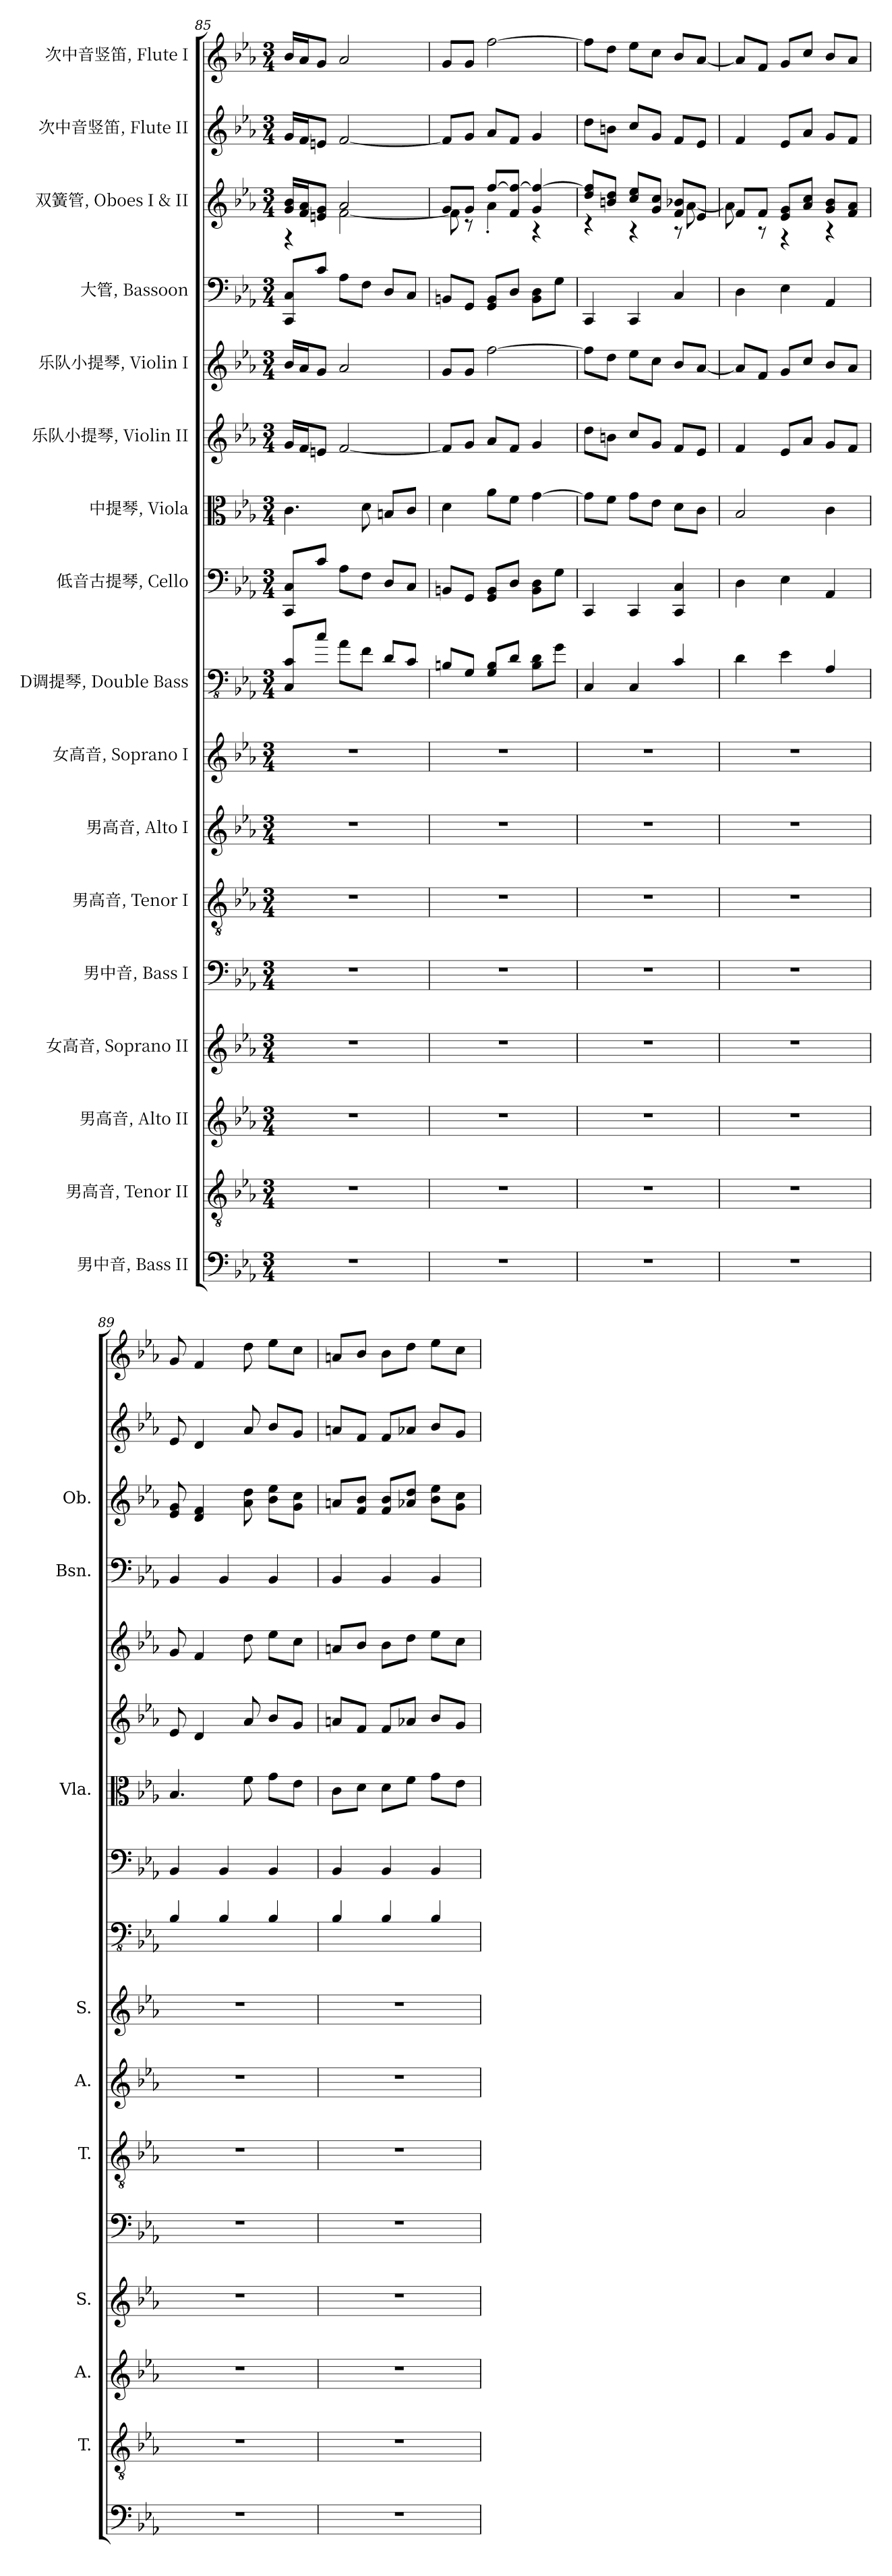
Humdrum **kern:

**kern	**kern	**kern	**kern	**kern	**kern	**kern	**kern	**kern	**kern	**kern	**kern	**kern	**kern	**kern	**kern	**kern
*part17	*part16	*part15	*part14	*part13	*part12	*part11	*part10	*part9	*part8	*part7	*part6	*part5	*part4	*part3	*part2	*part1
*staff17	*staff16	*staff15	*staff14	*staff13	*staff12	*staff11	*staff10	*staff9	*staff8	*staff7	*staff6	*staff5	*staff4	*staff3	*staff2	*staff1
*I"男中音, Bass II	*I"男高音, Tenor II	*I"男高音, Alto II	*I"女高音, Soprano II	*I"男中音, Bass I	*I"男高音, Tenor I	*I"男高音, Alto I	*I"女高音, Soprano I	*I"D调提琴, Double Bass	*I"低音古提琴, Cello	*I"中提琴, Viola	*I"乐队小提琴, Violin II	*I"乐队小提琴, Violin I	*I"大管, Bassoon	*I"双簧管, Oboes I &amp; II	*I"次中音竖笛, Flute II	*I"次中音竖笛, Flute I
*	*I'T.	*I'A.	*I'S.	*	*I'T.	*I'A.	*I'S.	*	*	*I'Vla.	*	*	*I'Bsn.	*I'Ob.	*	*
!!LO:PB:g=z
*clefF4	*clefGv2	*clefG2	*clefG2	*clefF4	*clefGv2	*clefG2	*clefG2	*clefFv4	*clefF4	*clefC3	*clefG2	*clefG2	*clefF4	*clefG2	*clefG2	*clefG2
*	*	*	*	*	*	*	*	*ITrd7c12	*	*	*	*	*	*	*	*
*k[b-e-a-]	*k[b-e-a-]	*k[b-e-a-]	*k[b-e-a-]	*k[b-e-a-]	*k[b-e-a-]	*k[b-e-a-]	*k[b-e-a-]	*k[b-e-a-]	*k[b-e-a-]	*k[b-e-a-]	*k[b-e-a-]	*k[b-e-a-]	*k[b-e-a-]	*k[b-e-a-]	*k[b-e-a-]	*k[b-e-a-]
*M3/4	*M3/4	*M3/4	*M3/4	*M3/4	*M3/4	*M3/4	*M3/4	*M3/4	*M3/4	*M3/4	*M3/4	*M3/4	*M3/4	*M3/4	*M3/4	*M3/4
=85	=85	=85	=85	=85	=85	=85	=85	=85	=85	=85	=85	=85	=85	=85	=85	=85
*	*	*	*	*	*	*	*	*	*	*	*	*	*	*^	*	*
2.r	2.r	2.r	2.r	2.r	2.r	2.r	2.r	8CCC/ 8CC/L	8CC/ 8C/L	4.c\	16g/LL	16b-/LL	8CC/ 8C/L	16g/ 16b-/LL	4r	16g/LL	16b-/LL
.	.	.	.	.	.	.	.	.	.	.	16f/J	16a-/J	.	16f/ 16a-/J	.	16f/J	16a-/J
.	.	.	.	.	.	.	.	8C/J	8c/J	.	8en/J	8g/J	8c/J	8en/ 8g/J	.	8en/J	8g/J
.	.	.	.	.	.	.	.	8AA-\L	8A-\L	.	[2f/	2a-/	8A-\L	2a-/	[2f\	[2f/	2a-/
.	.	.	.	.	.	.	.	8FF\J	8F\J	8d\	.	.	8F\J	.	.	.	.
.	.	.	.	.	.	.	.	8DD/L	8D/L	8Bn/L	.	.	8D/L	.	.	.	.
.	.	.	.	.	.	.	.	8CC/J	8C/J	8c/J	.	.	8C/J	.	.	.	.
=86	=86	=86	=86	=86	=86	=86	=86	=86	=86	=86	=86	=86	=86	=86	=86	=86	=86
2.r	2.r	2.r	2.r	2.r	2.r	2.r	2.r	8BBBn/L	8BBn/L	4d\	8f/L]	8g/L	8BBn/L	8g/L	8f\]	8f/L]	8g/L
.	.	.	.	.	.	.	.	8GGG/J	8GG/J	.	8g/J	8g/J	8GG/J	8g/J	8r	8g/J	8g/J
.	.	.	.	.	.	.	.	8GGG/ 8BBB/L	8GG/ 8BB/L	8a-\L	8a-/L	[2ff\	8GG/ 8BB/L	[8ff/L	4a-'\	8a-/L	[2ff\
.	.	.	.	.	.	.	.	8DD/J	8D/J	8f\J	8f/J	.	8D/J	8f/ 8ff/_J	.	8f/J	.
.	.	.	.	.	.	.	.	8BBB\ 8DD\L	8BB\ 8D\L	[4g\	4g/	.	8BB\ 8D\L	4g/ 4ff/_	4r	4g/	.
.	.	.	.	.	.	.	.	8GG\J	8G\J	.	.	.	8G\J	.	.	.	.
=87	=87	=87	=87	=87	=87	=87	=87	=87	=87	=87	=87	=87	=87	=87	=87	=87	=87
2.r	2.r	2.r	2.r	2.r	2.r	2.r	2.r	4CCC/	4CC/	8g\L]	8dd\L	8ff\L]	4CC/	8dd/ 8ff/]L	4r	8dd\L	8ff\L]
.	.	.	.	.	.	.	.	.	.	8f\J	8bn\J	8dd\J	.	8bn/ 8dd/J	.	8bn\J	8dd\J
.	.	.	.	.	.	.	.	4CCC/	4CC/	8g\L	8cc/L	8ee-\L	4CC/	8cc/ 8ee-/L	4r	8cc/L	8ee-\L
.	.	.	.	.	.	.	.	.	.	8e-\J	8g/J	8cc\J	.	8g/ 8cc/J	.	8g/J	8cc\J
.	.	.	.	.	.	.	.	4CC/	4CC/ 4C/	8d\L	8f/L	8b-/L	4C/	8f/ 8b-X/L	8r	8f/L	8b-/L
.	.	.	.	.	.	.	.	.	.	8c\J	8e-/J	[8a-/J	.	8e-/J	[8a-\	8e-/J	[8a-/J
=88	=88	=88	=88	=88	=88	=88	=88	=88	=88	=88	=88	=88	=88	=88	=88	=88	=88
2.r	2.r	2.r	2.r	2.r	2.r	2.r	2.r	4DD\	4D\	2B-/	4f/	8a-/L]	4D\	8f/L	8a-\]	4f/	8a-/L]
.	.	.	.	.	.	.	.	.	.	.	.	8f/J	.	8f/J	8r	.	8f/J
.	.	.	.	.	.	.	.	4EE-\	4E-\	.	8e-/L	8g/L	4E-\	8e-/ 8g/L	4r	8e-/L	8g/L
.	.	.	.	.	.	.	.	.	.	.	8a-/J	8cc/J	.	8a-/ 8cc/J	.	8a-/J	8cc/J
.	.	.	.	.	.	.	.	4AAA-/	4AA-/	4c\	8g/L	8b-/L	4AA-/	8g/ 8b-/L	4r	8g/L	8b-/L
.	.	.	.	.	.	.	.	.	.	.	8f/J	8a-/J	.	8f/ 8a-/J	.	8f/J	8a-/J
*	*	*	*	*	*	*	*	*	*	*	*	*	*	*v	*v	*	*
!!LO:PB:g=z
=89	=89	=89	=89	=89	=89	=89	=89	=89	=89	=89	=89	=89	=89	=89	=89	=89
2.r	2.r	2.r	2.r	2.r	2.r	2.r	2.r	4BBB-/	4BB-/	4.B-/	8e-/	8g/	4BB-/	8e-/ 8g/	8e-/	8g/
.	.	.	.	.	.	.	.	.	.	.	4d/	4f/	.	4d/ 4f/	4d/	4f/
.	.	.	.	.	.	.	.	4BBB-/	4BB-/	.	.	.	4BB-/	.	.	.
.	.	.	.	.	.	.	.	.	.	8f\	8a-/	8dd\	.	8a-\ 8dd\	8a-/	8dd\
.	.	.	.	.	.	.	.	4BBB-/	4BB-/	8g\L	8b-/L	8ee-\L	4BB-/	8b-\ 8ee-\L	8b-/L	8ee-\L
.	.	.	.	.	.	.	.	.	.	8e-\J	8g/J	8cc\J	.	8g\ 8cc\J	8g/J	8cc\J
=90	=90	=90	=90	=90	=90	=90	=90	=90	=90	=90	=90	=90	=90	=90	=90	=90
2.r	2.r	2.r	2.r	2.r	2.r	2.r	2.r	4BBB-/	4BB-/	8c\L	8an/L	8an/L	4BB-/	8an/L	8an/L	8an/L
.	.	.	.	.	.	.	.	.	.	8d\J	8f/J	8b-/J	.	8f/ 8b-/J	8f/J	8b-/J
.	.	.	.	.	.	.	.	4BBB-/	4BB-/	8d\L	8f/L	8b-\L	4BB-/	8f/ 8b-/L	8f/L	8b-\L
.	.	.	.	.	.	.	.	.	.	8f\J	8a-X/J	8dd\J	.	8a-X/ 8dd/J	8a-X/J	8dd\J
.	.	.	.	.	.	.	.	4BBB-/	4BB-/	8g\L	8b-/L	8ee-\L	4BB-/	8b-\ 8ee-\L	8b-/L	8ee-\L
.	.	.	.	.	.	.	.	.	.	8e-\J	8g/J	8cc\J	.	8g\ 8cc\J	8g/J	8cc\J
=	=	=	=	=	=	=	=	=	=	=	=	=	=	=	=	=
*-	*-	*-	*-	*-	*-	*-	*-	*-	*-	*-	*-	*-	*-	*-	*-	*-
